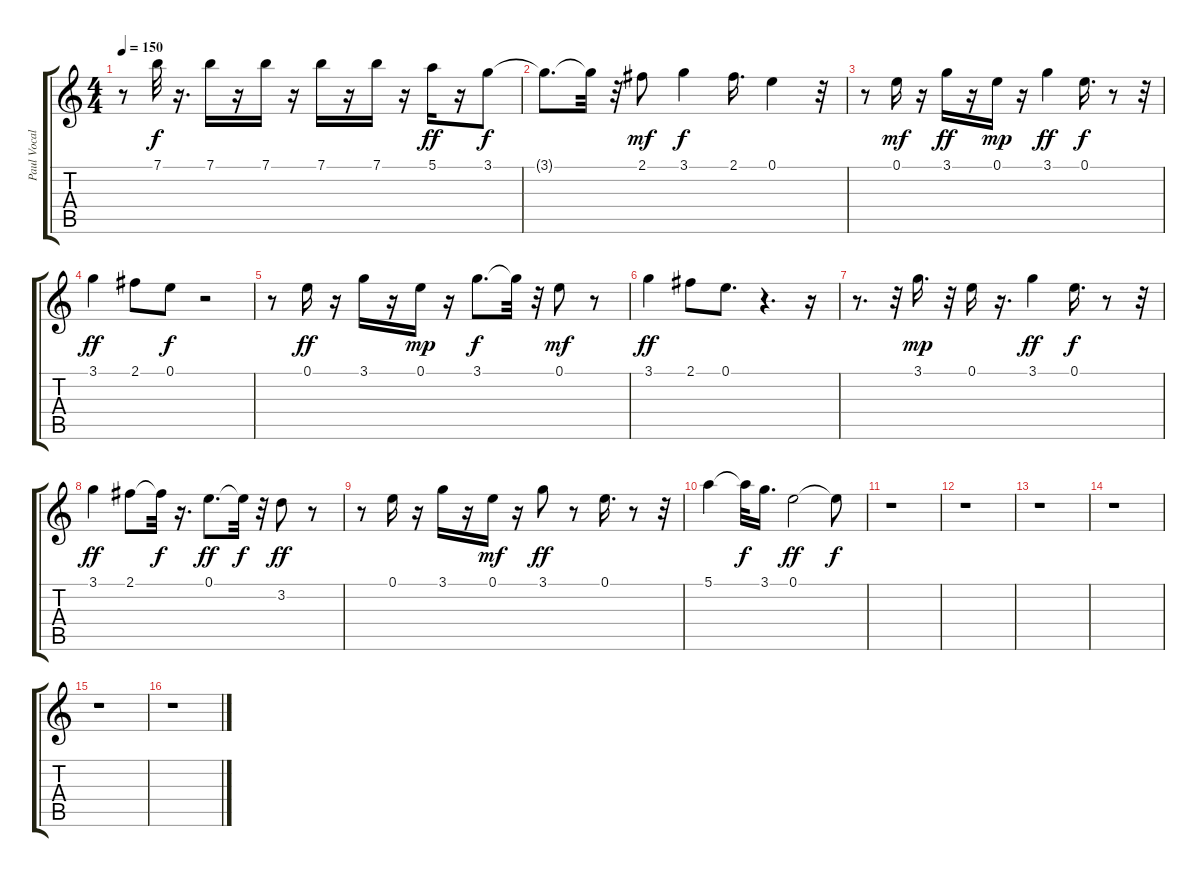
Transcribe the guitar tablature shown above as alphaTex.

\track ("Paul Vocals" "Paul Vocal") {instrument electricguitarjazz}
\staff {score tabs}
\tuning (E4 B3 G3 D3 A2 E2) {hide}
\ts (4 4)
\tempo 150
\clef g2
\ks c
r.8{dy ff} 7.1.32{dy f} r.16{d} 7.1.16 r.16 7.1.16 r.16 7.1.16 r.16 7.1.16 r.16 5.1.16{dy ff} r.16 3.1.8{dy f} |
3.1{t}.8{d} 3.1{t}.32 r.32 2.1.8{dy mf} 3.1.4{dy f} 2.1.16{d} 0.1.4 r.32 |
r.8 0.1.16{dy mf} r.16 3.1.16{dy ff} r.16 0.1.16{dy mp} r.16 3.1.4{dy ff} 0.1.16{d dy f} r.8 r.32 |
3.1.4{dy ff} 2.1.8 0.1.8{dy f} r.2 |
r.8 0.1.16{dy ff} r.16 3.1.16 r.16 0.1.16{dy mp} r.16 3.1.8{d dy f} 3.1{t}.32 r.32 0.1.8{dy mf} r.8 |
3.1.4{dy ff} 2.1.8 0.1.8{d} r.4{d} r.16 |
r.8{d} r.32 3.1.16{d dy mp} r.32 0.1.16 r.16{d} 3.1.4{dy ff} 0.1.16{d dy f} r.8 r.32 |
3.1.4{dy ff} 2.1.8 2.1{t}.32{dy f} r.16{d} 0.1.8{d dy ff} 0.1{t}.32{dy f} r.32 3.2.8{dy ff} r.8 |
r.8 0.1.16 r.16 3.1.16 r.16 0.1.16{dy mf} r.16 3.1.8{dy ff} r.8 0.1.16{d} r.8 r.32 |
5.1.4 5.1{t}.32{dy f} 3.1.16{d} 0.1.2{dy ff} 0.1{t}.8{dy f} |
r.1 |
r.1 |
r.1 |
r.1 |
r.1 |
r.1
